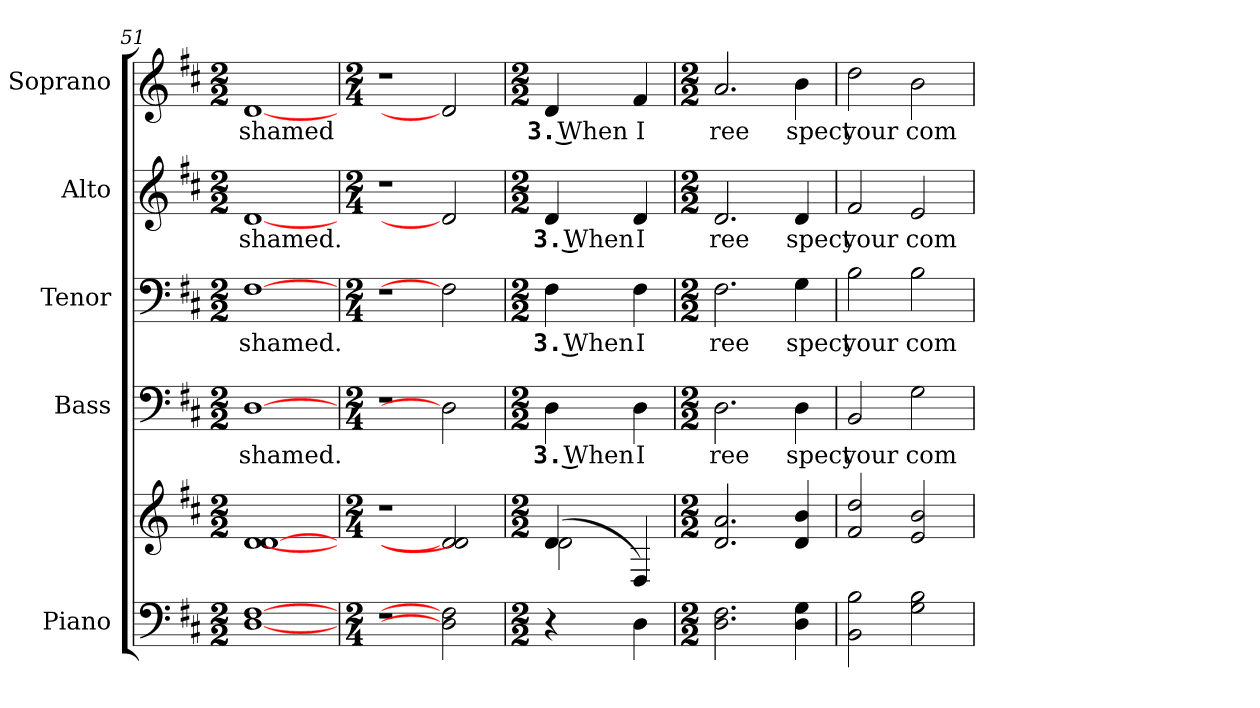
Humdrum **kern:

**kern	**kern	**kern	**text	**kern	**text	**kern	**text	**kern	**text
*part5	*part5	*part4	*part4	*part3	*part3	*part2	*part2	*part1	*part1
*staff6	*staff5	*staff4	*staff4	*staff3	*staff3	*staff2	*staff2	*staff1	*staff1
*I"Piano	*	*I"Bass	*	*I"Tenor	*	*I"Alto	*	*I"Soprano	*
*I'Pno.	*	*I'B.	*	*I'T.	*	*I'A.	*	*I'S.	*
*clefF4	*clefG2	*clefF4	*	*clefF4	*	*clefG2	*	*clefG2	*
*k[f#c#]	*k[f#c#]	*k[f#c#]	*	*k[f#c#]	*	*k[f#c#]	*	*k[f#c#]	*
*D:	*D:	*D:	*	*D:	*	*D:	*	*D:	*
*M2/2	*M2/2	*M2/2	*	*M2/2	*	*M2/2	*	*M2/2	*
=51	=51	=51	=51	=51	=51	=51	=51	=51	=51
!	!	!	!LO:LY:b:color=#000000	!	!	!	!	!	!
!	!	!	!	!	!LO:LY:b:color=#000000	!	!	!	!
!	!	!	!	!	!	!	!LO:LY:b:color=#000000	!	!
!	!	!	!	!	!	!	!	!	!LO:LY:b:color=#000000
[1Di [1F#i	[1di [1di	[1Di	-shamed.	[1F#i	-shamed.	[1di	-shamed.	[1di	-shamed
!!LO:PB:g=z
=52	=52	=52	=52	=52	=52	=52	=52	=52	=52
*M2/4	*M2/4	*M2/4	*	*M2/4	*	*M2/4	*	*M2/4	*
!LO:N:vis=1	!LO:N:vis=1	!LO:N:vis=1	!	!LO:N:vis=1	!	!LO:N:vis=1	!	!LO:N:vis=1	!
2r	2r	2r	.	2r	.	2r	.	2r	.
2Di] 2F#i]	2di] 2di]	2Di]	.	2F#i]	.	2di]	.	2di]	.
=53	=53	=53	=53	=53	=53	=53	=53	=53	=53
*M2/2	*M2/2	*M2/2	*	*M2/2	*	*M2/2	*	*M2/2	*
*	*^	*	*	*	*	*	*	*	*
!	!	!	!	!LO:LY:b:color=#000000	!	!	!	!	!	!
!	!	!	!	!	!	!LO:LY:b:color=#000000	!	!	!	!
!	!	!	!	!	!	!	!	!LO:LY:b:color=#000000	!	!
!	!	!	!	!	!	!	!	!	!	!LO:LY:b:color=#000000
4r	(4di/	2di\	4Di\	3. When	4F#i\	3. When	4di/	3. When	4di/	3. When
!	!	!	!	!LO:LY:b:color=#000000	!	!	!	!	!	!
!	!	!	!	!	!	!LO:LY:b:color=#000000	!	!	!	!
!	!	!	!	!	!	!	!	!LO:LY:b:color=#000000	!	!
!	!	!	!	!	!	!	!	!	!	!LO:LY:b:color=#000000
4Di\	4Di/)	.	4Di\	I	4F#i\	I	4di/	I	4f#i/	I
*	*v	*v	*	*	*	*	*	*	*	*
=54	=54	=54	=54	=54	=54	=54	=54	=54	=54
*M2/2	*M2/2	*M2/2	*	*M2/2	*	*M2/2	*	*M2/2	*
!	!	!	!LO:LY:b:color=#000000	!	!	!	!	!	!
!	!	!	!	!	!LO:LY:b:color=#000000	!	!	!	!
!	!	!	!	!	!	!	!LO:LY:b:color=#000000	!	!
!	!	!	!	!	!	!	!	!	!LO:LY:b:color=#000000
2.Di\ 2.F#i	2.di/ 2.ai	2.Di\	ree	2.F#i\	ree	2.di/	ree	2.ai/	ree
!	!	!	!LO:LY:b:color=#000000	!	!	!	!	!	!
!	!	!	!	!	!LO:LY:b:color=#000000	!	!	!	!
!	!	!	!	!	!	!	!LO:LY:b:color=#000000	!	!
!	!	!	!	!	!	!	!	!	!LO:LY:b:color=#000000
4Di\ 4Gi	4di/ 4bi	4Di\	spect	4Gi\	spect	4di/	spect	4bi\	spect
=55	=55	=55	=55	=55	=55	=55	=55	=55	=55
!	!	!	!LO:LY:b:color=#000000	!	!	!	!	!	!
!	!	!	!	!	!LO:LY:b:color=#000000	!	!	!	!
!	!	!	!	!	!	!	!LO:LY:b:color=#000000	!	!
!	!	!	!	!	!	!	!	!	!LO:LY:b:color=#000000
2BBi\ 2Bi	2f#i/ 2ddi	2BBi/	your	2Bi\	your	2f#i/	your	2ddi\	your
!	!	!	!LO:LY:b:color=#000000	!	!	!	!	!	!
!	!	!	!	!	!LO:LY:b:color=#000000	!	!	!	!
!	!	!	!	!	!	!	!LO:LY:b:color=#000000	!	!
!	!	!	!	!	!	!	!	!	!LO:LY:b:color=#000000
2Gi\ 2Bi	2ei/ 2bi	2Gi\	com-	2Bi\	com-	2ei/	com-	2bi\	com-
=	=	=	=	=	=	=	=	=	=
*-	*-	*-	*-	*-	*-	*-	*-	*-	*-
